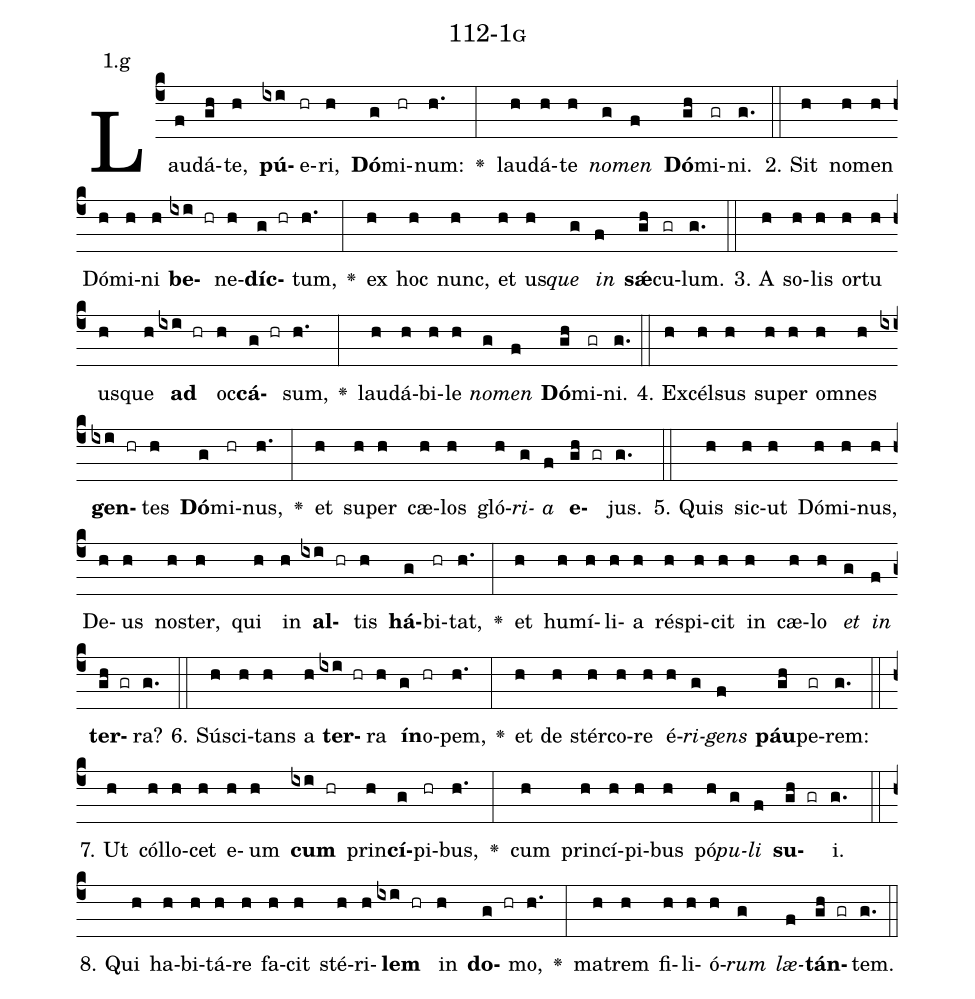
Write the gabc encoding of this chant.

name: 112-1g;
annotation: 1.g;
%%
(c4)Lau(f)dá(gh)te,(h) <b>pú</b>(ixi)e(hr)ri,(h) <b>Dó</b>(g)mi(hr)num:(h.) <v>\greheightstar</v>(:) lau(h)dá(h)te(h) <i>no</i>(g)<i>men</i>(f) <b>Dó</b>(gh)mi(gr)ni.(g.) (::)
2. Sit(h) no(h)men(h) Dó(h)mi(h)ni(h) <b>be</b>(ixi hr)ne(h)<b>díc</b>(g hr)tum,(h.) <v>\greheightstar</v>(:) ex(h) hoc(h) nunc,(h) et(h) us(h)<i>que</i>(g) <i>in</i>(f) <b>sǽ</b>(gh)cu(gr)lum.(g.) (::)
3. A(h) so(h)lis(h) or(h)tu(h) us(h)que(h) <b>ad</b>(ixi hr) oc(h)<b>cá</b>(g hr)sum,(h.) <v>\greheightstar</v>(:) lau(h)dá(h)bi(h)le(h) <i>no</i>(g)<i>men</i>(f) <b>Dó</b>(gh)mi(gr)ni.(g.) (::)
4. Ex(h)cél(h)sus(h) su(h)per(h) om(h)nes(h) <b>gen</b>(ixi hr)tes(h) <b>Dó</b>(g)mi(hr)nus,(h.) <v>\greheightstar</v>(:) et(h) su(h)per(h) cæ(h)los(h) gló(h)<i>ri</i>(g)<i>a</i>(f) <b>e</b>(gh gr)jus.(g.) (::)
5. Quis(h) sic(h)ut(h) Dó(h)mi(h)nus,(h) De(h)us(h) nos(h)ter,(h) qui(h) in(h) <b>al</b>(ixi hr)tis(h) <b>há</b>(g)bi(hr)tat,(h.) <v>\greheightstar</v>(:) et(h) hu(h)mí(h)li(h)a(h) ré(h)spi(h)cit(h) in(h) cæ(h)lo(h) <i>et</i>(g) <i>in</i>(f) <b>ter</b>(gh gr)ra?(g.) (::)
6. Sú(h)sci(h)tans(h) a(h) <b>ter</b>(ixi hr)ra(h) <b>ín</b>(g)o(hr)pem,(h.) <v>\greheightstar</v>(:) et(h) de(h) stér(h)co(h)re(h) é(h)<i>ri</i>(g)<i>gens</i>(f) <b>páu</b>(gh)pe(gr)rem:(g.) (::)
7. Ut(h) cól(h)lo(h)cet(h) e(h)um(h) <b>cum</b>(ixi hr) prin(h)<b>cí</b>(g)pi(hr)bus,(h.) <v>\greheightstar</v>(:) cum(h) prin(h)cí(h)pi(h)bus(h) pó(h)<i>pu</i>(g)<i>li</i>(f) <b>su</b>(gh gr)i.(g.) (::)
8. Qui(h) ha(h)bi(h)tá(h)re(h) fa(h)cit(h) sté(h)ri(h)<b>lem</b>(ixi hr) in(h) <b>do</b>(g hr)mo,(h.) <v>\greheightstar</v>(:) ma(h)trem(h) fi(h)li(h)ó(h)<i>rum</i>(g) <i>læ</i>(f)<b>tán</b>(gh gr)tem.(g.) (::)
